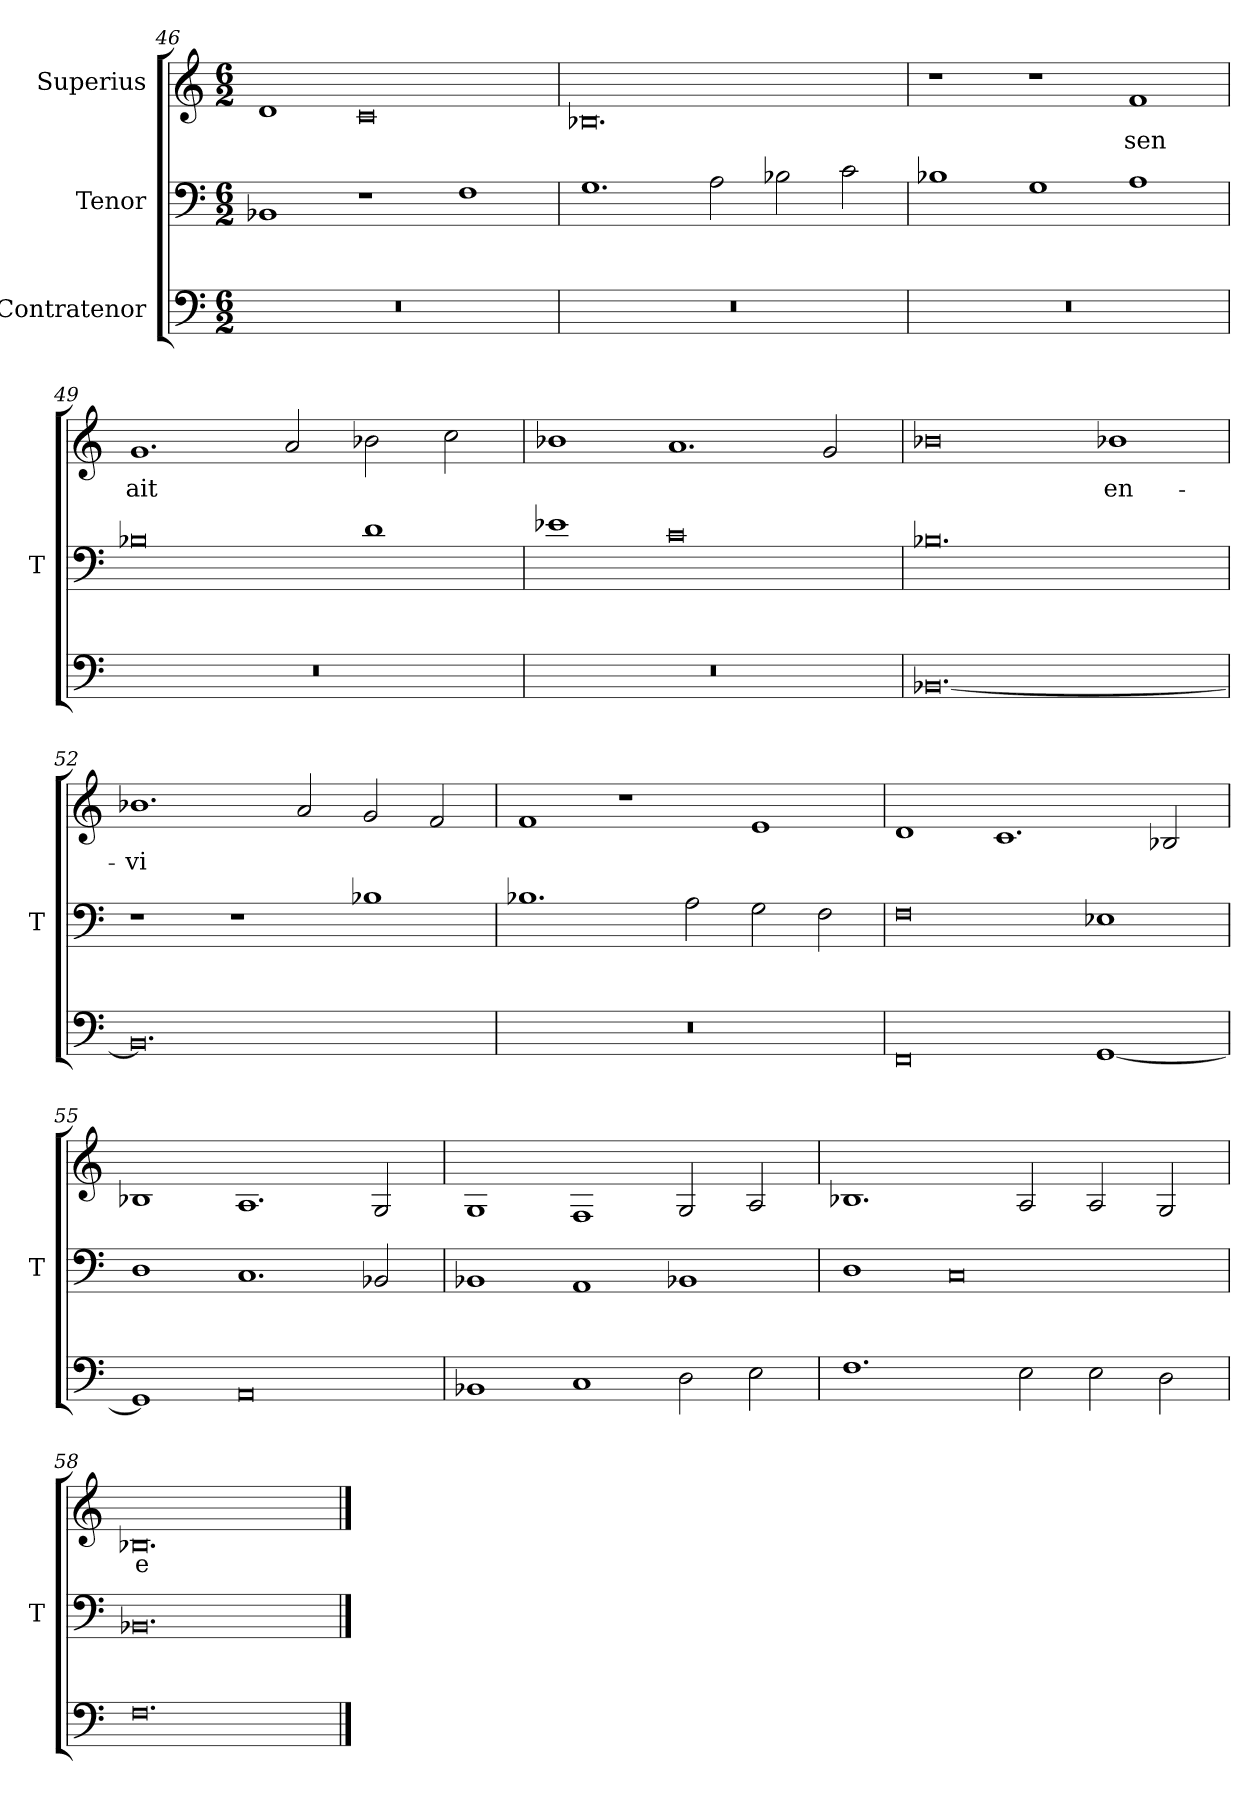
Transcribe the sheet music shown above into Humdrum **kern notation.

**kern	**kern	**kern	**text
*part3	*part2	*part1	*part1
*staff3	*staff2	*staff1	*staff1
*I"Contratenor	*I"Tenor	*I"Superius	*
*	*I'T	*	*
*clefF4	*clefF4	*clefG2	*
*M6/2	*M6/2	*M6/2	*
=46	=46	=46	=46
0.r	1BB-X	1d	.
.	1r	0c	.
.	1F	.	.
=47	=47	=47	=47
0.r	1.G	0.B-X	.
.	2A	.	.
.	2B-X	.	.
.	2c	.	.
=48	=48	=48	=48
0.r	1B-X	1r	.
.	1G	1r	.
.	1A	1f	-sen
=49	=49	=49	=49
0.r	0B-X	1.g	-ait
.	.	2a	.
.	1d	2b-X	.
.	.	2cc	.
=50	=50	=50	=50
0.r	1e-X	1b-X	.
.	0c	1.a	.
.	.	2g	.
=51	=51	=51	=51
[0.BB-X	0.B-X	0b-X	.
.	.	1b-X	en-
=52	=52	=52	=52
0.BB-]	1r	1.b-X	-vi
.	1r	.	.
.	.	2a	.
.	1B-X	2g	.
.	.	2f	.
=53	=53	=53	=53
0.r	1.B-X	1f	.
.	.	1r	.
.	2A	.	.
.	2G	1e	.
.	2F	.	.
=54	=54	=54	=54
0FF	0F	1d	.
.	.	1.c	.
[1GG	1E-X	.	.
.	.	2B-X	.
=55	=55	=55	=55
1GG]	1D	1B-X	.
0AA	1.C	1.A	.
.	2BB-X	2G	.
=56	=56	=56	=56
1BB-X	1BB-X	1G	.
1C	1AA	1F	.
2D	1BB-X	2G	.
2E	.	2A	.
=57	=57	=57	=57
1.F	1D	1.B-X	.
.	0C	.	.
2E	.	2A	.
2E	.	2A	.
2D	.	2G	.
=58	=58	=58	=58
0.F	0.BB-X	0.B-X	-e
==	==	==	==
*-	*-	*-	*-
